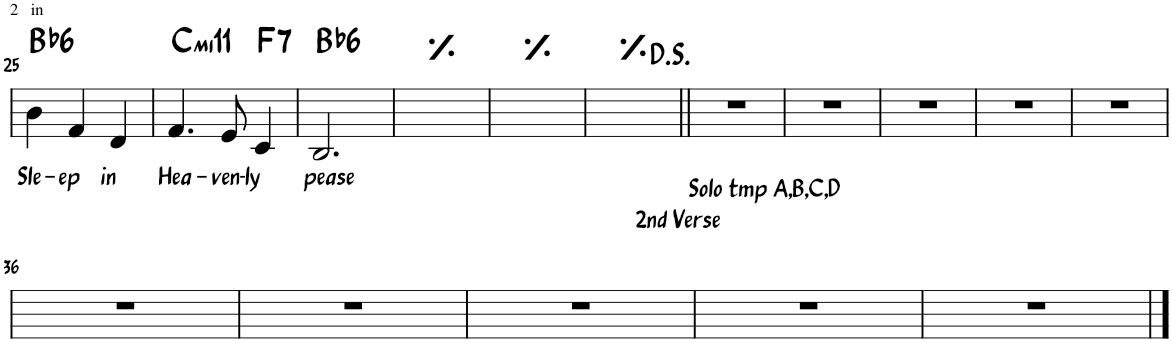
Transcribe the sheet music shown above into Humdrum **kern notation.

**kern	**text	**harte
*part1	*part1	*part1
*staff1	*staff1	*
*I"Piano	*	*
*I'Pno	*	*
!!LO:PB:g=z
*clefG2	*	*
*k[b-e-]	*	*
*M3/4	*	*
=25	=25	=25
!	!LO:LY:b	!LO:H:kt=6
4b-\	Sle-	Bb:maj6
!	!LO:LY:b	!
4f/	-ep	.
!	!LO:LY:b	!
4d/	in	.
=26	=26	=26
!	!LO:LY:b	!LO:H:kt=mi11
4.f/	Hea-	C:min9(11)
!	!LO:LY:b	!
8e-/	-ven-	.
!	!LO:LY:b	!LO:H:kt=7
4c/	-ly	F:7
=27	=27	=27
!	!LO:LY:b	!LO:H:kt=6
2.B-/	pease	Bb:maj6
=28	=28	=28
!	!LO:LY:b	!LO:H:kt=6
2.B-/	pease	Bb:maj6
=29	=29	=29
!	!LO:LY:b	!LO:H:kt=6
2.B-/	pease	Bb:maj6
=30	=30	=30
!	!LO:LY:b	!LO:H:kt=6
2.B-/	pease	Bb:maj6
=31||	=31||	=31||
2.r	.	.
=32	=32	=32
2.r	.	.
=33	=33	=33
2.r	.	.
=34	=34	=34
2.r	.	.
=35	=35	=35
2.r	.	.
!!LO:LB:g=z
=36	=36	=36
2.r	.	.
=37	=37	=37
2.r	.	.
=38	=38	=38
2.r	.	.
=39	=39	=39
2.r	.	.
=40	=40	=40
2.r	.	.
==	==	==
*-	*-	*-
